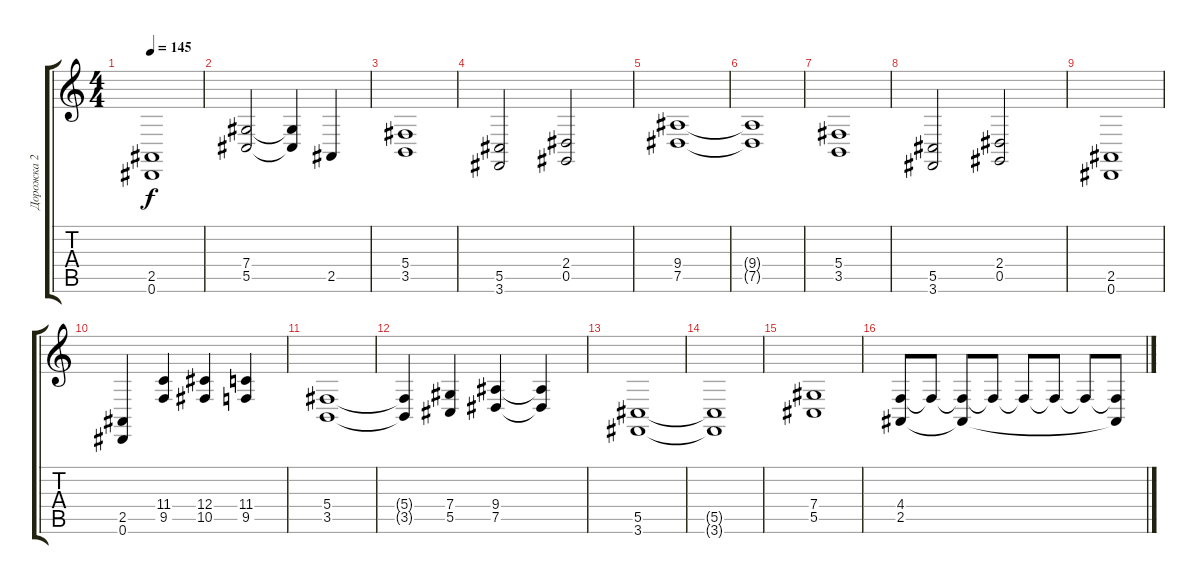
\track ("Дорожка 2" "Дорожка 2") {instrument stringensemble1}
\staff {score tabs}
\tuning (Eb4 Bb3 Gb3 Db3 Ab2 Eb2) {hide}
\ts (4 4)
\tempo 145
\clef g2
\ks c
(2.5 0.6).1{dy f} |
(7.4 5.5).2 (7.4{t} 5.5{t}).4 2.5.4 |
(5.4 3.5).1 |
(5.5 3.6).2 (2.4 0.5).2 |
(9.4 7.5).1 |
(9.4{t} 7.5{t}).1 |
(5.4 3.5).1 |
(5.5 3.6).2 (2.4 0.5).2 |
(2.5 0.6).1 |
(2.5 0.6).4 (11.4 9.5).4 (12.4 10.5).4 (11.4 9.5).4 |
(5.4 3.5).1 |
(5.4{t} 3.5{t}).4 (7.4 5.5).4 (9.4 7.5).4 (9.4{t} 7.5{t}).4 |
(5.5 3.6).1 |
(5.5{t} 3.6{t}).1 |
(7.4 5.5).1 |
(4.4 2.5).8 4.4{t}.8 (4.4{t} 2.5{t}).8 4.4{t}.8 4.4{t}.8 4.4{t}.8 4.4{t}.8 (4.4{t} 2.5{t}).8
